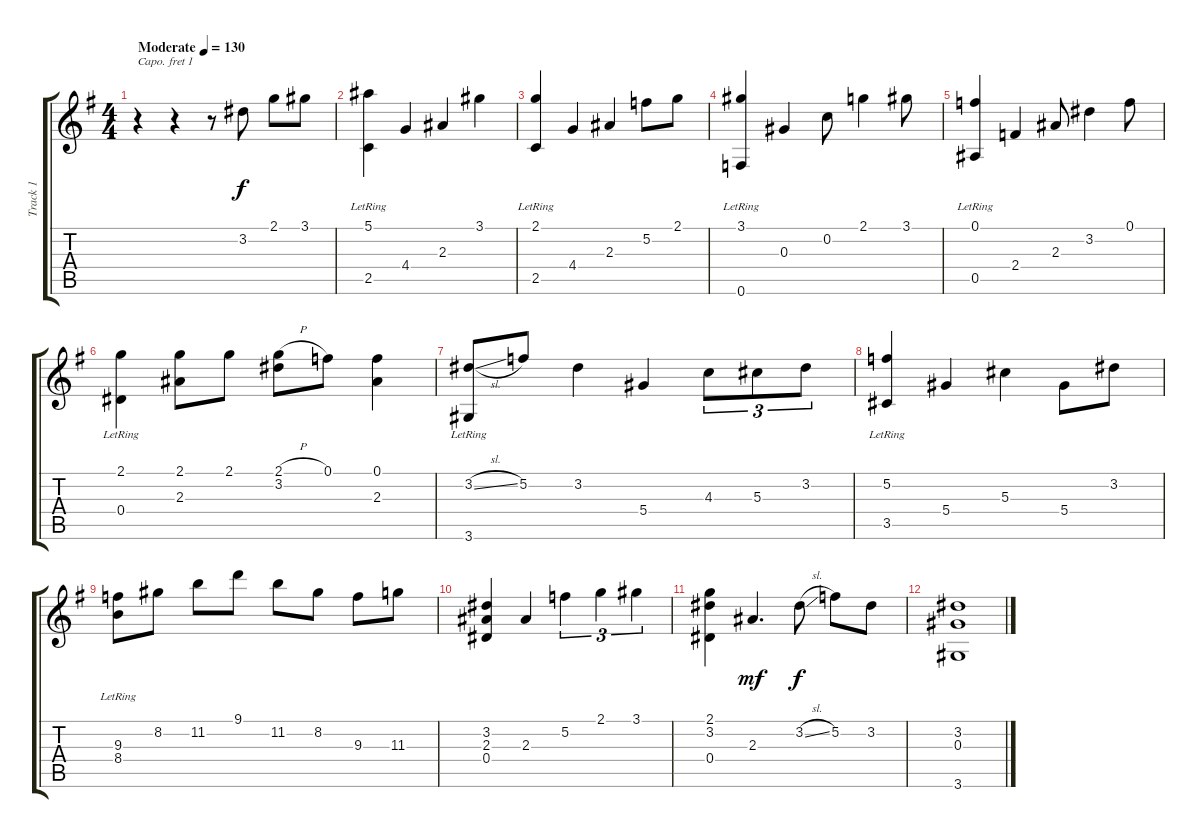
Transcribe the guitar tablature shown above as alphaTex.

\track ("Track 1" "Track 1") {instrument acousticguitarsteel}
\staff {score tabs}
\capo 1
\tuning (E4 B3 G3 D3 A2 E2) {hide}
\ts (4 4)
\tempo (130 "Moderate")
\clef g2
\ks g
r.4{dy f instrument acousticguitarsteel} r.4 r.8 3.2.8 2.1.8 3.1.8 |
(5.1{lr} 2.5{lr}).4 4.4.4 2.3.4 3.1.4 |
(2.1{lr} 2.5{lr}).4 4.4.4 2.3.4 5.2.8 2.1.8 |
(3.1{lr} 0.6{lr}).4 0.3.4 0.2.8 2.1.4 3.1.8 |
(0.1{lr} 0.5{lr}).4 2.4.4 2.3.8 3.2.4 0.1.8 |
(2.1 0.4{lr}).4 (2.1 2.3).8 2.1.8 (2.1{h} 3.2).8 0.1.8 (0.1 2.3).4 |
(3.2{sl} 3.6{lr}).8 5.2.8 3.2.4 5.4.4 4.3.8{tu (3 2)} 5.3.8{tu (3 2)} 3.2.8{tu (3 2)} |
(5.2{lr} 3.5{lr}).4 5.4.4 5.3.4 5.4.8 3.2.8 |
(9.3 8.4{lr}).8 8.2.8 11.2.8 9.1.8 11.2.8 8.2.8 9.3.8 11.3.8 |
(3.2 2.3 0.4).4 2.3.4 5.2.4{tu (3 2)} 2.1.4{tu (3 2)} 3.1.4{tu (3 2)} |
(2.1 3.2 0.4).4 2.3.4{d dy mf} 3.2{sl}.8{dy f} 5.2.8 3.2.8 |
(3.2 0.3 3.6).1
